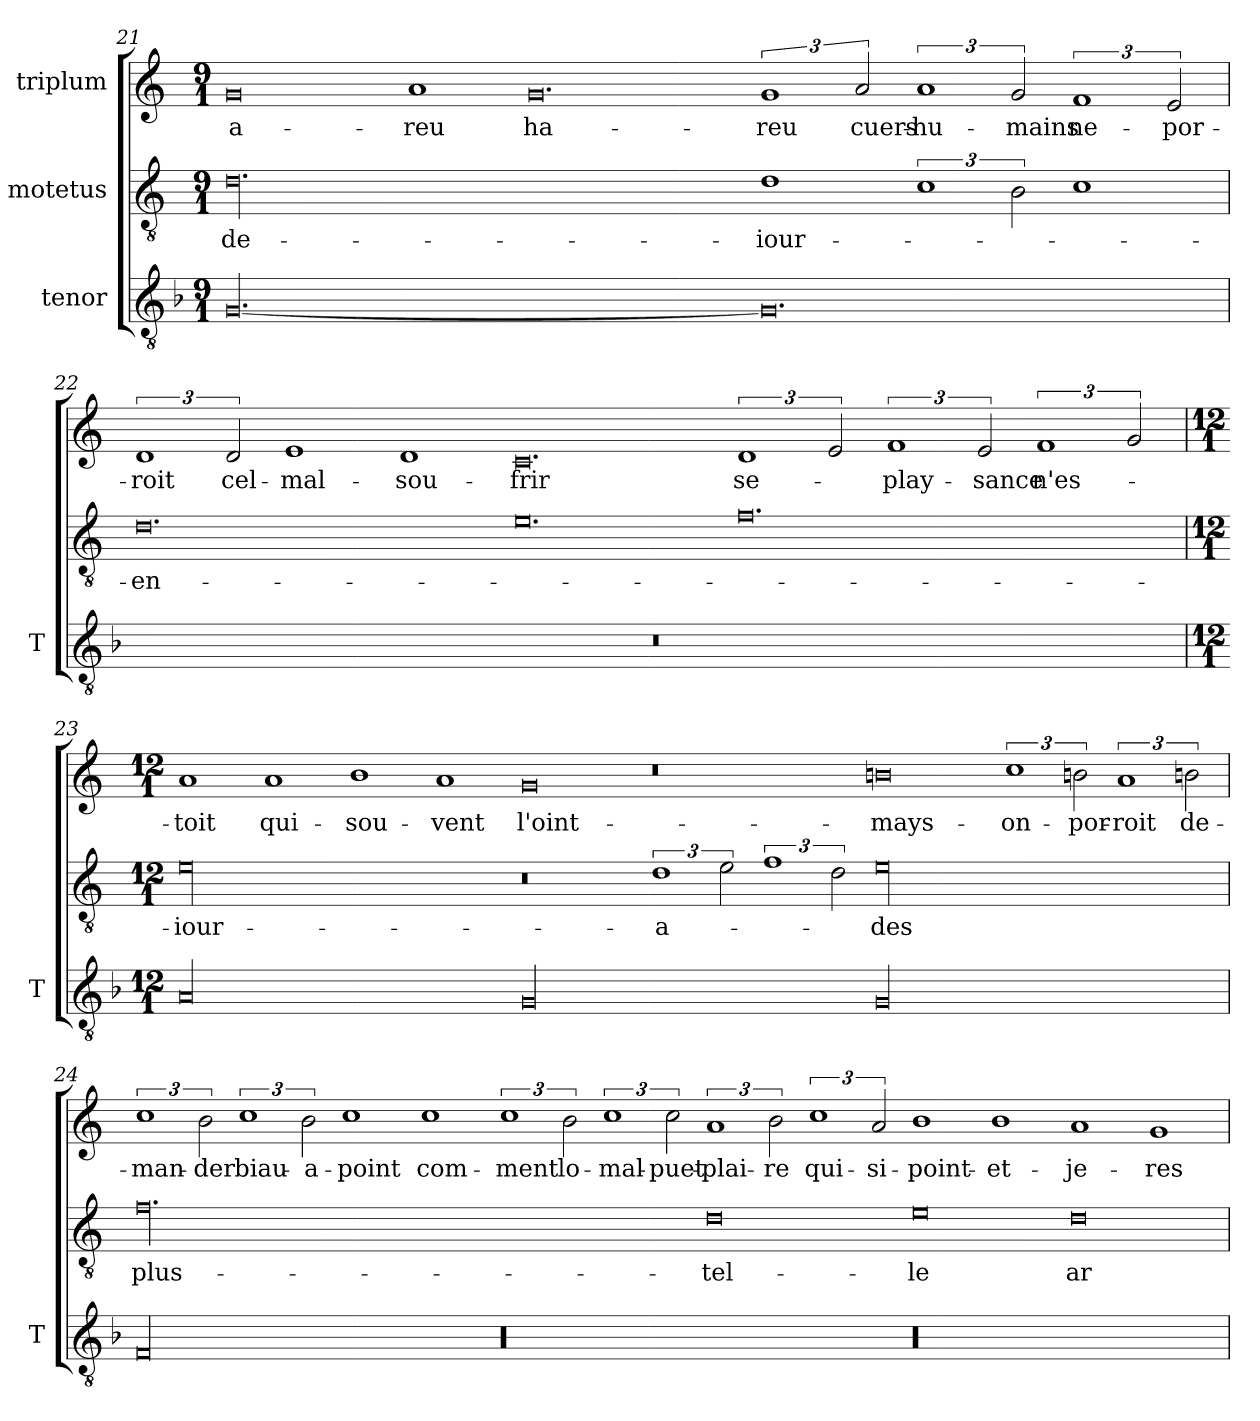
**kern	**kern	**text	**kern	**text
*part3	*part2	*part2	*part1	*part1
*staff3	*staff2	*staff2	*staff1	*staff1
*I"tenor	*I"motetus	*	*I"triplum	*
*I'T	*	*	*	*
*clefGv2	*clefGv2	*	*clefG2	*
*k[b-]	*k[]	*	*k[]	*
*F:	*C:	*	*C:	*
*M9/1	*M9/1	*	*M9/1	*
=21	=21	=21	=21	=21
[00.G/	00.d\	de-	0g/	a-
.	.	.	1a/	-reu
.	.	.	0.g/	ha-
0.G/]	1d\	iour-	3%2g/	-reu
.	.	.	3a/	cuers-
.	3%2c\	.	3%2a/	hu-
.	3B\	.	3g/	-mains
.	1c\	.	3%2f/	ne-
.	.	.	3e/	por-
!!LO:LB:g=z
=22	=22	=22	=22	=22
1%9r	0.d\	en-	3%2d/	-roit
.	.	.	3d/	cel-
.	.	.	1e/	mal-
.	.	.	1d/	sou-
.	0.e\	.	0.c/	-frir
.	0.f\	.	3%2d/	se-
.	.	.	3e/	.
.	.	.	3%2f/	play-
.	.	.	3e/	-sance
.	.	.	3%2f/	n'es-
.	.	.	3g/	.
!!LO:LB:g=z
=23	=23	=23	=23	=23
*M12/1	*M12/1	*	*M12/1	*
00Ai/	00e\	iour-	1a/	-toit
.	.	.	1a/	qui-
.	.	.	1b\	sou-
.	.	.	1a/	-vent
00Gi/	0r	.	0g/	l'oint-
.	3%2d\	a-	0r	.
.	3e\	.	.	.
.	3%2f\	.	.	.
.	3d\	.	.	.
00Gi/	00e\	-des	0bn\	mays-
.	.	.	3%2cc\	on-
.	.	.	3bn\	por-
.	.	.	3%2a/	-roit
.	.	.	3bn\	de-
!!LO:LB:g=z
=24	=24	=24	=24	=24
00Fi/	00.f\	plus-	3%2cc\	-man-
.	.	.	3b\	-der
.	.	.	3%2cc\	biau-
.	.	.	3b\	a-
.	.	.	1cc\	-point
.	.	.	1cc\	com-
00r	.	.	3%2cc\	-ment
.	.	.	3b\	lo-
.	.	.	3%2cc\	mal-
.	.	.	3cc\	puet-
.	0d\	tel-	3%2a/	plai-
.	.	.	3b\	-re
.	.	.	3%2cc\	qui-
.	.	.	3a/	si-
00r	0e\	-le	1b\	point-
.	.	.	1b\	et-
.	0d\	ar-	1a/	je-
.	.	.	1g/	res-
=	=	=	=	=
*-	*-	*-	*-	*-
